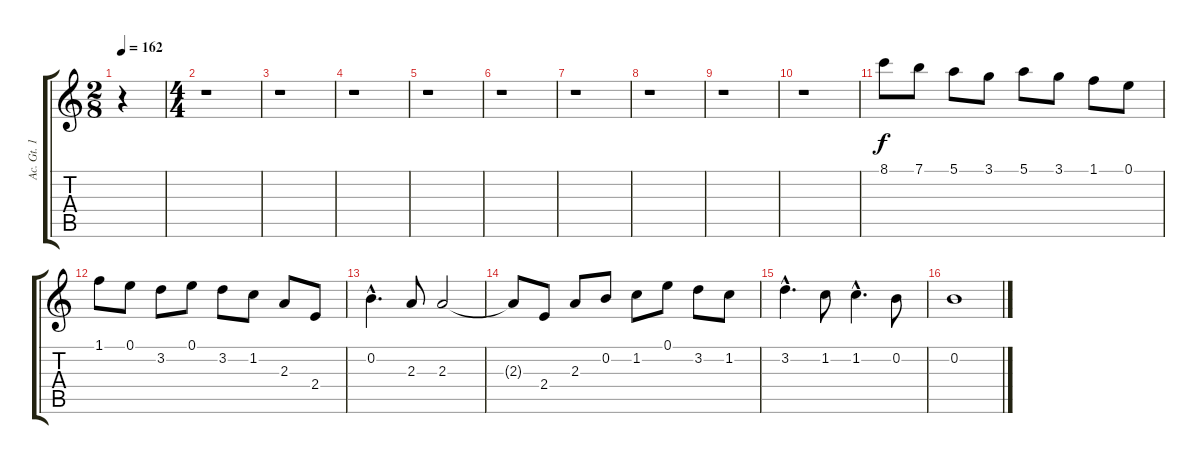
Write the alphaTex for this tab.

\track ("Ac. Gt. 1" "Ac. Gt. 1") {instrument acousticguitarsteel}
\staff {score tabs}
\tuning (E4 B3 G3 D3 A2 E2) {hide}
\ts (2 8)
\tempo 162
\clef g2
\ks c
r.4{dy f instrument acousticguitarsteel} |
\ts (4 4)
r.1 |
r.1 |
r.1 |
r.1 |
r.1 |
r.1 |
r.1 |
r.1 |
r.1 |
8.1.8 7.1.8 5.1.8 3.1.8 5.1.8 3.1.8 1.1.8 0.1.8 |
1.1.8 0.1.8 3.2.8 0.1.8 3.2.8 1.2.8 2.3.8 2.4.8 |
0.2{hac}.4{d} 2.3.8 2.3.2 |
2.3{t}.8 2.4.8 2.3.8 0.2.8 1.2.8 0.1.8 3.2.8 1.2.8 |
3.2{hac}.4{d} 1.2.8 1.2{hac}.4{d} 0.2.8 |
0.2.1
